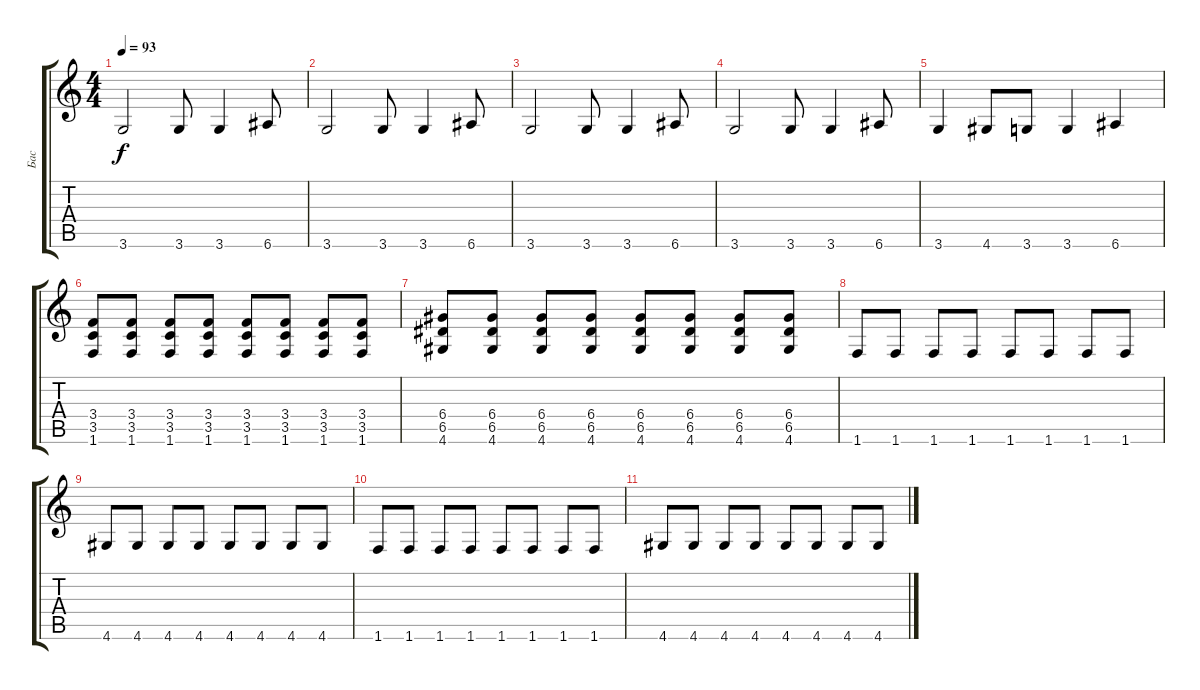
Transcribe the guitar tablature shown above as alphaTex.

\track ("Бас" "Бас") {instrument electricbassfinger}
\staff {score tabs}
\tuning (E4 B3 G3 D3 A2 E2) {hide}
\ts (4 4)
\tempo 93
\clef g2
\ks c
3.6.2{dy f} 3.6.8 3.6.4 6.6.8 |
3.6.2 3.6.8 3.6.4 6.6.8 |
3.6.2 3.6.8 3.6.4 6.6.8 |
3.6.2 3.6.8 3.6.4 6.6.8 |
3.6.4 4.6.8 3.6.8 3.6.4 6.6.4 |
(3.4 3.5 1.6).8 (3.4 3.5 1.6).8 (3.4 3.5 1.6).8 (3.4 3.5 1.6).8 (3.4 3.5 1.6).8 (3.4 3.5 1.6).8 (3.4 3.5 1.6).8 (3.4 3.5 1.6).8 |
(6.4 6.5 4.6).8 (6.4 6.5 4.6).8 (6.4 6.5 4.6).8 (6.4 6.5 4.6).8 (6.4 6.5 4.6).8 (6.4 6.5 4.6).8 (6.4 6.5 4.6).8 (6.4 6.5 4.6).8 |
1.6.8 1.6.8 1.6.8 1.6.8 1.6.8 1.6.8 1.6.8 1.6.8 |
4.6.8 4.6.8 4.6.8 4.6.8 4.6.8 4.6.8 4.6.8 4.6.8 |
1.6.8 1.6.8 1.6.8 1.6.8 1.6.8 1.6.8 1.6.8 1.6.8 |
4.6.8 4.6.8 4.6.8 4.6.8 4.6.8 4.6.8 4.6.8 4.6.8
